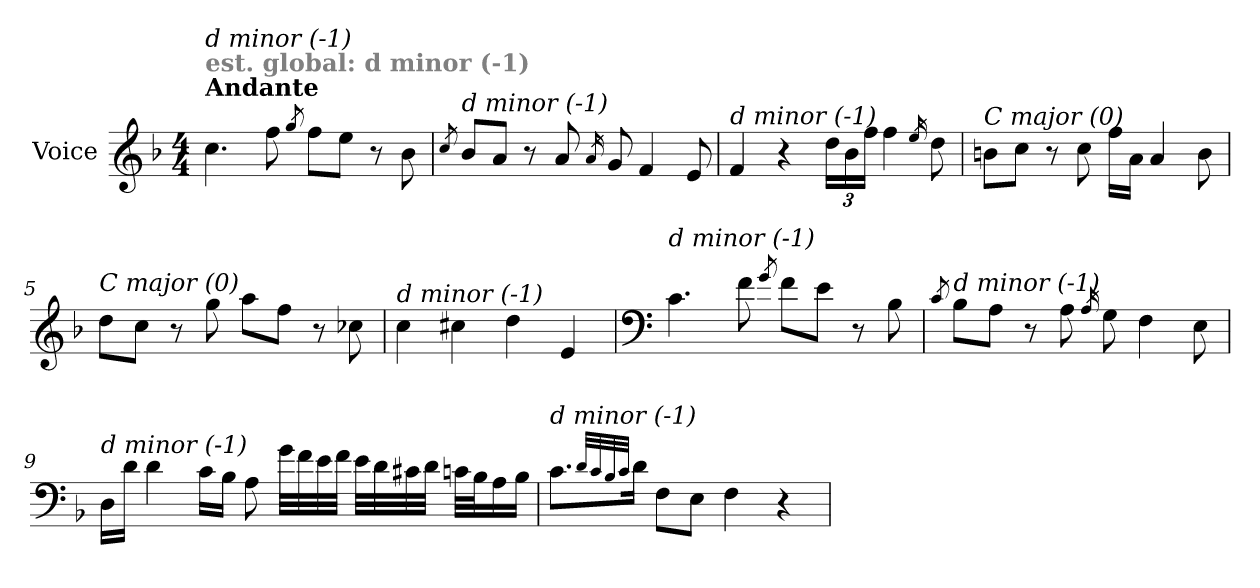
**kern
*part1
*staff1
*I"Voice
*clefG2
*k[b-]
*F:
*M4/4
=1
!LO:TX:a:B:t=Andante
!LO:TX:a:B:color=#808080:t=est. global&colon; d minor (-1)
!LO:TX:i:t=d minor (-1)
4.cc\
8ff\
8qgg/
8ff\L
8ee\J
8r
8b-\
=2
8qcc/
!LO:TX:i:t=d minor (-1)
8b-/L
8a/J
8r
8a/
16qa/
8g/
4f/
8e/
=3
!LO:TX:i:t=d minor (-1)
4f/
4r
24dd\LL
24b-\
24ff\JJ
4ff\
16qee/
8dd\
!!LO:LB:g=z
=4
!LO:TX:i:t=C major (0)
8bn\L
8cc\J
8r
8cc\
16ff\LL
16a\JJ
4a/
8b\
=5
!LO:TX:i:t=C major (0)
8dd\L
8cc\J
8r
8gg\
8aa\L
8ff\J
8r
8cc-Xi\
!!LO:LB:g=z
=6
!LO:TX:i:t=d minor (-1)
4cc\
4cc#X\
4dd\
4e/
=7
*clefF4
!LO:TX:i:t=d minor (-1)
4.c\
8f\
8qg/
8f\L
8e\J
8r
8B-\
=8
8qc/
!LO:TX:i:t=d minor (-1)
8B-\L
8A\J
8r
8A\
16qA/
8G\
4F\
8E\
!!LO:LB:g=z
=9
!LO:TX:i:t=d minor (-1)
16D\LL
16d\JJ
4d\
16c\LL
16B-\JJ
8A\
32g\LLL
32f\
32e\
32f\JJJ
32e\LLL
32d\
32c#X\
32d\JJJ
32cn\LLL
32B-\J
16A\
16B-\JJ
=10
!LO:TX:i:t=d minor (-1)
8.c\L
32qd/LLL
32qc/
32qB-/
32qc/JJJ
16d\Jk
8F\L
8E\J
4F\
4r
=
*-
